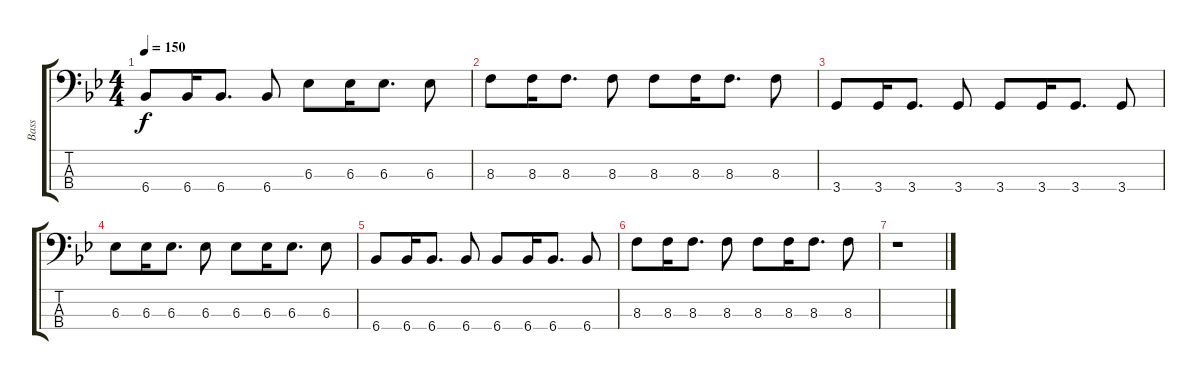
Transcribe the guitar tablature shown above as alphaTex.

\track ("Bass" "Bass") {instrument electricbasspick}
\staff {score tabs}
\tuning (G2 D2 A1 E1) {hide}
\ts (4 4)
\tempo 150
\clef f4
\ks bb
6.4.8{dy f} 6.4.16 6.4.8{d} 6.4.8 6.3.8 6.3.16 6.3.8{d} 6.3.8 |
8.3.8 8.3.16 8.3.8{d} 8.3.8 8.3.8 8.3.16 8.3.8{d} 8.3.8 |
3.4.8 3.4.16 3.4.8{d} 3.4.8 3.4.8 3.4.16 3.4.8{d} 3.4.8 |
6.3.8 6.3.16 6.3.8{d} 6.3.8 6.3.8 6.3.16 6.3.8{d} 6.3.8 |
6.4.8 6.4.16 6.4.8{d} 6.4.8 6.4.8 6.4.16 6.4.8{d} 6.4.8 |
8.3.8 8.3.16 8.3.8{d} 8.3.8 8.3.8 8.3.16 8.3.8{d} 8.3.8 |
r.1
